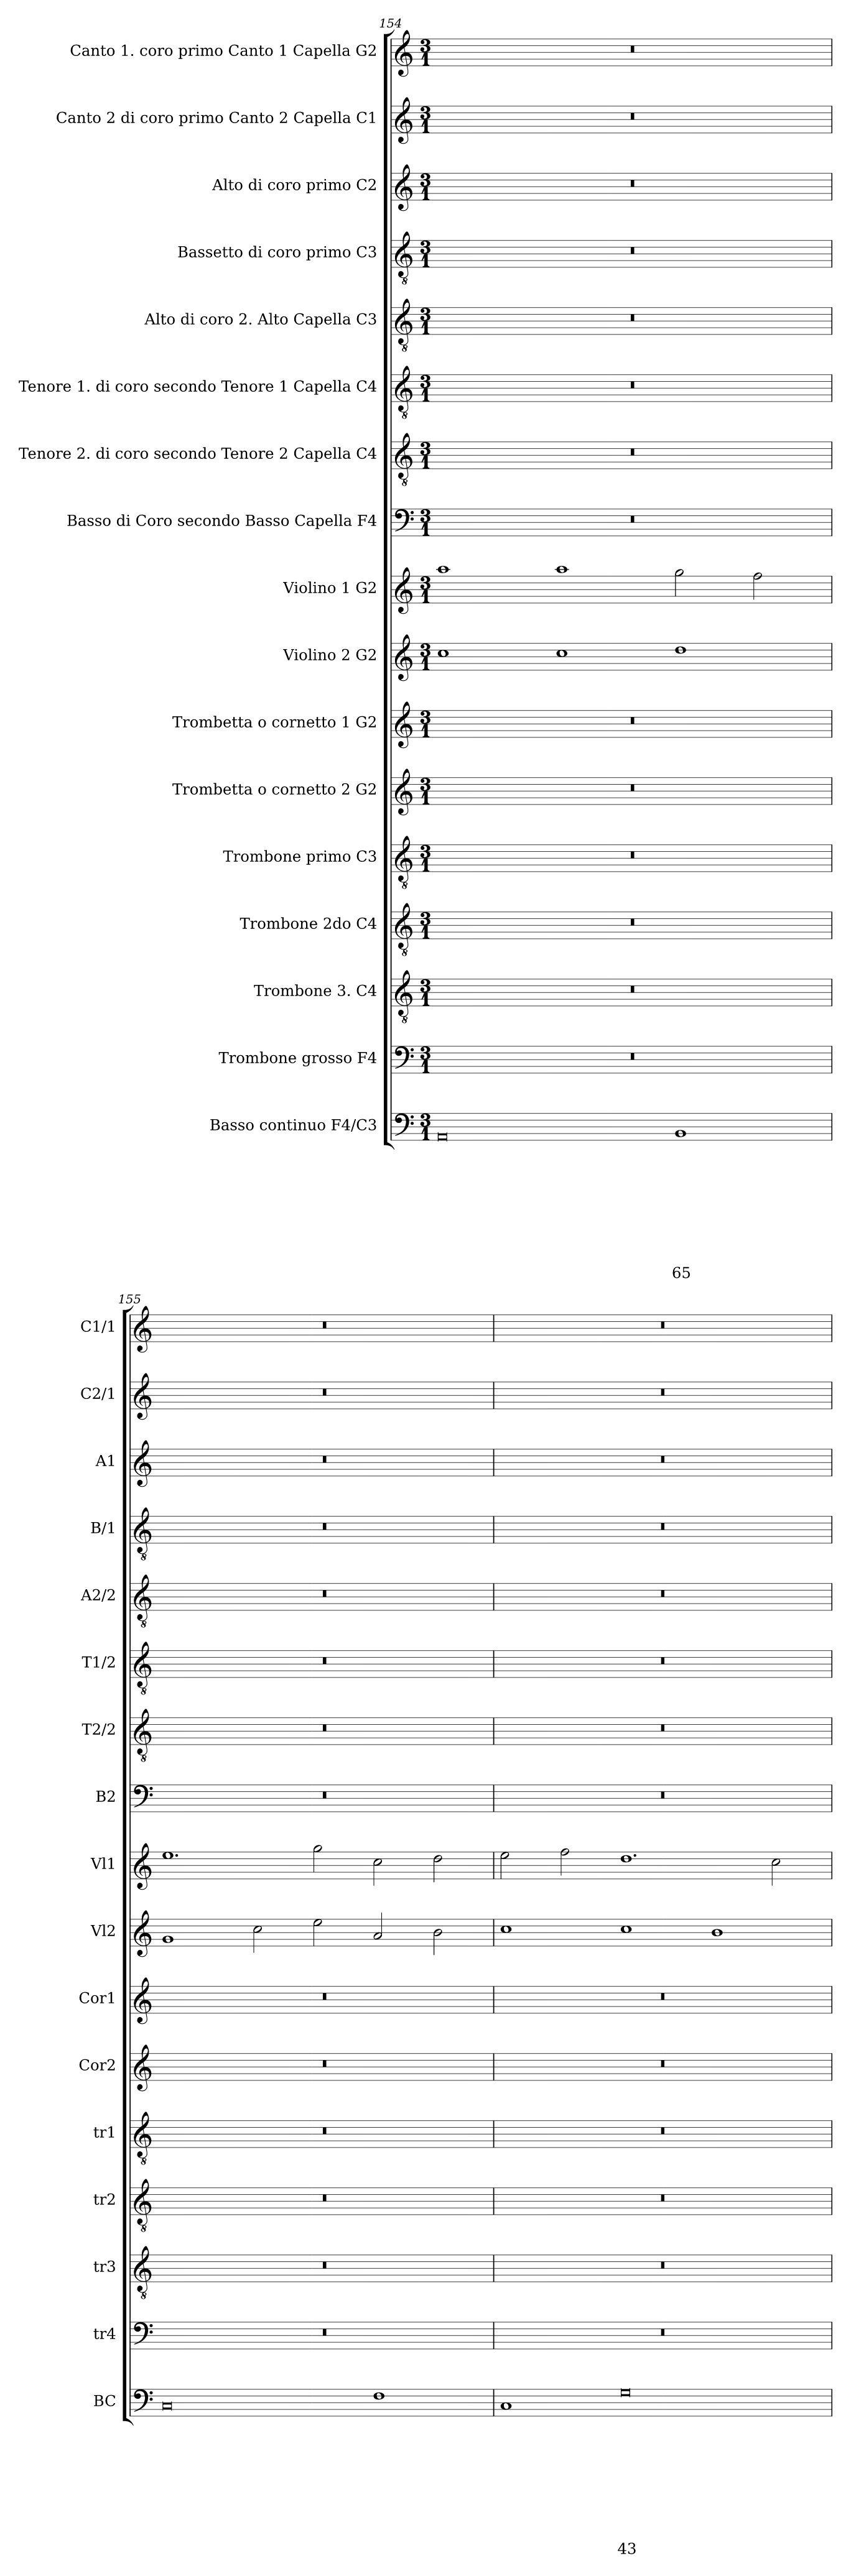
**kern	**text	**text	**text	**text	**text	**text	**text	**text	**text	**kern	**kern	**kern	**kern	**kern	**kern	**kern	**kern	**kern	**kern	**kern	**kern	**kern	**kern	**kern	**kern
*part17	*part17	*part17	*part17	*part17	*part17	*part17	*part17	*part17	*part17	*part16	*part15	*part14	*part13	*part12	*part11	*part10	*part9	*part8	*part7	*part6	*part5	*part4	*part3	*part2	*part1
*staff17	*staff17	*staff17	*staff17	*staff17	*staff17	*staff17	*staff17	*staff17	*staff17	*staff16	*staff15	*staff14	*staff13	*staff12	*staff11	*staff10	*staff9	*staff8	*staff7	*staff6	*staff5	*staff4	*staff3	*staff2	*staff1
*I"Basso continuo F4/C3	*	*	*	*	*	*	*	*	*	*I"Trombone grosso F4	*I"Trombone 3. C4	*I"Trombone 2do C4	*I"Trombone primo C3	*I"Trombetta o cornetto 2 G2	*I"Trombetta o cornetto 1 G2	*I"Violino 2 G2	*I"Violino 1 G2	*I"Basso di Coro secondo Basso Capella F4	*I"Tenore 2.  di coro secondo Tenore 2 Capella C4	*I"Tenore 1. di coro secondo Tenore 1 Capella C4	*I"Alto di coro 2. Alto Capella C3	*I"Bassetto di coro primo C3	*I"Alto di coro primo C2	*I"Canto 2 di coro primo Canto 2 Capella C1	*I"Canto 1. coro primo Canto 1 Capella G2
*I'BC	*	*	*	*	*	*	*	*	*	*I'tr4	*I'tr3	*I'tr2	*I'tr1	*I'Cor2	*I'Cor1	*I'Vl2	*I'Vl1	*I'B2	*I'T2/2	*I'T1/2	*I'A2/2	*I'B/1	*I'A1	*I'C2/1	*I'C1/1
*clefF4	*	*	*	*	*	*	*	*	*	*clefF4	*clefGv2	*clefGv2	*clefGv2	*clefG2	*clefG2	*clefG2	*clefG2	*clefF4	*clefGv2	*clefGv2	*clefGv2	*clefGv2	*clefG2	*clefG2	*clefG2
*k[]	*	*	*	*	*	*	*	*	*	*k[]	*k[]	*k[]	*k[]	*k[]	*k[]	*k[]	*k[]	*k[]	*k[]	*k[]	*k[]	*k[]	*k[]	*k[]	*k[]
*C:	*	*	*	*	*	*	*	*	*	*C:	*C:	*C:	*C:	*C:	*C:	*C:	*C:	*C:	*C:	*C:	*C:	*C:	*C:	*C:	*C:
*M3/1	*	*	*	*	*	*	*	*	*	*M3/1	*M3/1	*M3/1	*M3/1	*M3/1	*M3/1	*M3/1	*M3/1	*M3/1	*M3/1	*M3/1	*M3/1	*M3/1	*M3/1	*M3/1	*M3/1
=154	=154	=154	=154	=154	=154	=154	=154	=154	=154	=154	=154	=154	=154	=154	=154	=154	=154	=154	=154	=154	=154	=154	=154	=154	=154
0AA	.	.	.	.	.	.	.	.	.	0.r	0.r	0.r	0.r	0.r	0.r	1cc	1aa	0.r	0.r	0.r	0.r	0.r	0.r	0.r	0.r
.	.	.	.	.	.	.	.	.	.	.	.	.	.	.	.	1cc	1aa	.	.	.	.	.	.	.	.
!	!	!	!	!	!	!	!	!	!LO:LY:b	!	!	!	!	!	!	!	!	!	!	!	!	!	!	!	!
1BB	.	.	.	.	.	.	.	.	65	.	.	.	.	.	.	1dd	2gg\	.	.	.	.	.	.	.	.
.	.	.	.	.	.	.	.	.	.	.	.	.	.	.	.	.	2ff\	.	.	.	.	.	.	.	.
=155	=155	=155	=155	=155	=155	=155	=155	=155	=155	=155	=155	=155	=155	=155	=155	=155	=155	=155	=155	=155	=155	=155	=155	=155	=155
0C	.	.	.	.	.	.	.	.	.	0.r	0.r	0.r	0.r	0.r	0.r	1g	1.ee	0.r	0.r	0.r	0.r	0.r	0.r	0.r	0.r
.	.	.	.	.	.	.	.	.	.	.	.	.	.	.	.	2cc\	.	.	.	.	.	.	.	.	.
.	.	.	.	.	.	.	.	.	.	.	.	.	.	.	.	2ee\	2gg\	.	.	.	.	.	.	.	.
1F	.	.	.	.	.	.	.	.	.	.	.	.	.	.	.	2a/	2cc\	.	.	.	.	.	.	.	.
.	.	.	.	.	.	.	.	.	.	.	.	.	.	.	.	2b\	2dd\	.	.	.	.	.	.	.	.
=156	=156	=156	=156	=156	=156	=156	=156	=156	=156	=156	=156	=156	=156	=156	=156	=156	=156	=156	=156	=156	=156	=156	=156	=156	=156
1C	.	.	.	.	.	.	.	.	.	0.r	0.r	0.r	0.r	0.r	0.r	1cc	2ee\	0.r	0.r	0.r	0.r	0.r	0.r	0.r	0.r
.	.	.	.	.	.	.	.	.	.	.	.	.	.	.	.	.	2ff\	.	.	.	.	.	.	.	.
!	!	!	!	!	!	!	!	!	!LO:LY:b	!	!	!	!	!	!	!	!	!	!	!	!	!	!	!	!
0G	.	.	.	.	.	.	.	.	43	.	.	.	.	.	.	1cc	1.dd	.	.	.	.	.	.	.	.
.	.	.	.	.	.	.	.	.	.	.	.	.	.	.	.	1b	.	.	.	.	.	.	.	.	.
.	.	.	.	.	.	.	.	.	.	.	.	.	.	.	.	.	2cc\	.	.	.	.	.	.	.	.
=	=	=	=	=	=	=	=	=	=	=	=	=	=	=	=	=	=	=	=	=	=	=	=	=	=
*-	*-	*-	*-	*-	*-	*-	*-	*-	*-	*-	*-	*-	*-	*-	*-	*-	*-	*-	*-	*-	*-	*-	*-	*-	*-
